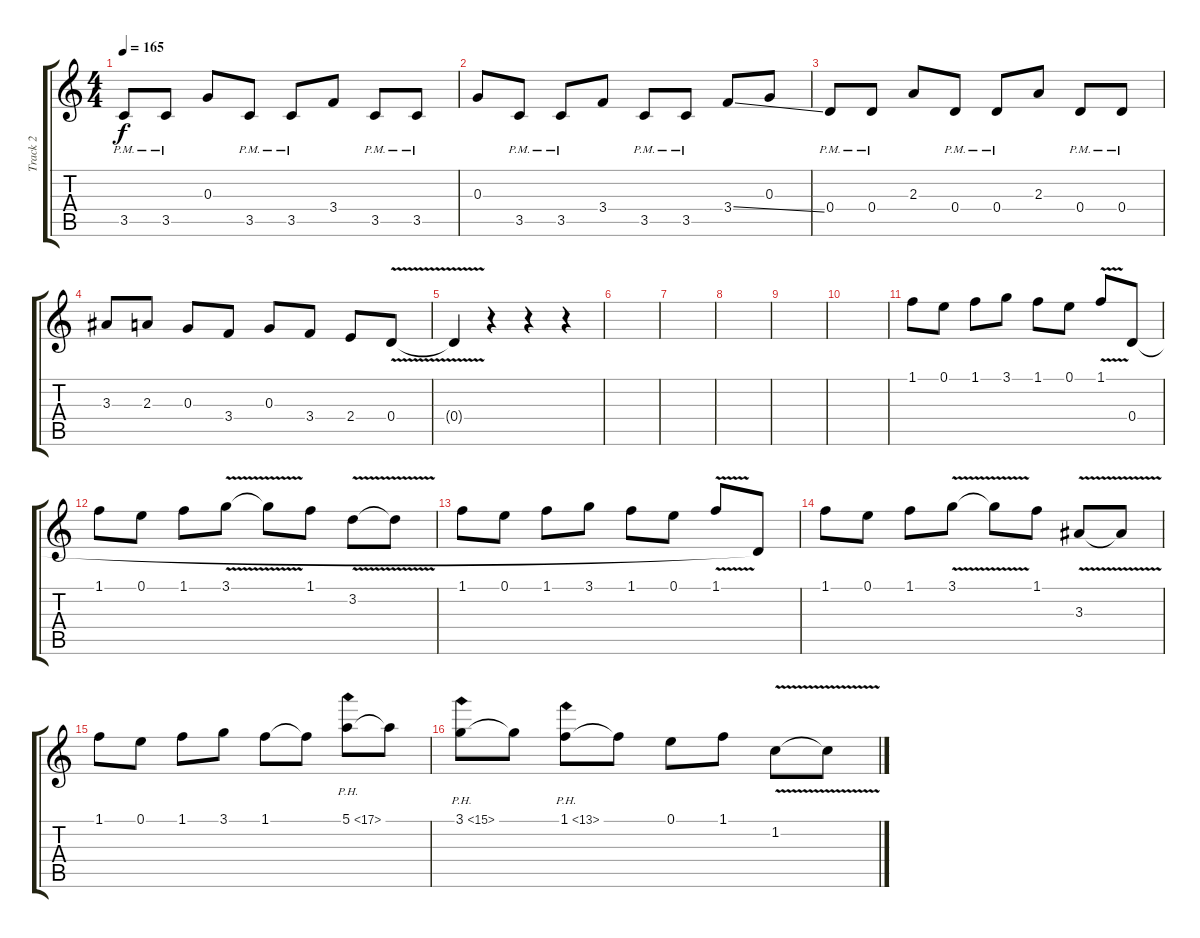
\track ("Track 2" "Track 2") {instrument distortionguitar}
\staff {score tabs}
\tuning (E4 B3 G3 D3 A2 D2) {hide}
\ts (4 4)
\tempo 165
\clef g2
\ks c
3.5{pm}.8{dy f} 3.5{pm}.8 0.3.8 3.5{pm}.8 3.5{pm}.8 3.4.8 3.5{pm}.8 3.5{pm}.8 |
0.3.8 3.5{pm}.8 3.5{pm}.8 3.4.8 3.5{pm}.8 3.5{pm}.8 3.4{ss}.8 0.3.8 |
0.4{pm}.8 0.4{pm}.8 2.3.8 0.4{pm}.8 0.4{pm}.8 2.3.8 0.4{pm}.8 0.4{pm}.8 |
3.3.8 2.3.8 0.3.8 3.4.8 0.3.8 3.4.8 2.4.8 0.4{v}.8 |
0.4{t}.4 r.4 r.4 r.4 |
|
|
|
|
|
1.1.8 0.1.8 1.1.8 3.1.8 1.1.8 0.1.8 1.1{v}.8 0.4.8 |
1.1.8 0.1.8 1.1.8 3.1{v}.8 3.1{t}.8 1.1.8 3.2{v}.8 3.2{t}.8 |
1.1.8 0.1.8 1.1.8 3.1.8 1.1.8 0.1.8 1.1{v}.8 0.4{t}.8 |
1.1.8 0.1.8 1.1.8 3.1{v}.8 3.1{t}.8 1.1.8 3.3{v}.8 3.3{t}.8 |
1.1.8 0.1.8 1.1.8 3.1.8 1.1.8 1.1{t}.8 5.1{ph 12}.8 5.1{t}.8 |
3.1{ph 12}.8 3.1{t}.8 1.1{ph 12}.8 1.1{t}.8 0.1.8 1.1.8 1.2{v}.8 1.2{t}.8
